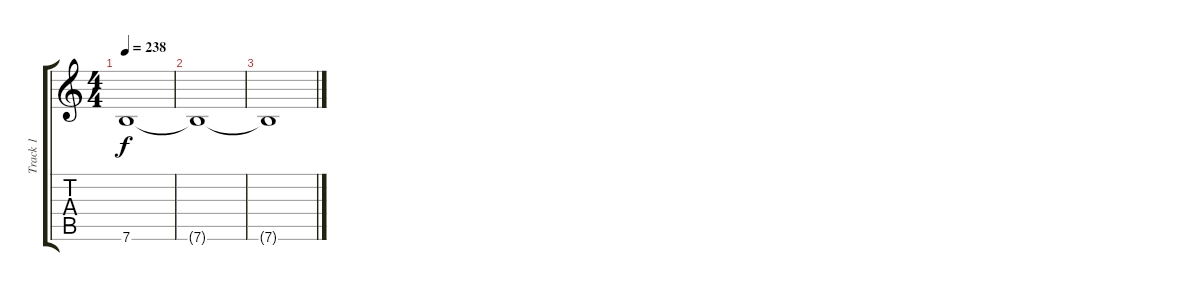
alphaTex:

\track ("Track 1" "Track 1") {instrument overdrivenguitar}
\staff {score tabs}
\tuning (E4 B3 G3 D3 A2 E2) {hide}
\ts (4 4)
\tempo 238
\clef g2
\ks c
7.6{t}.1{dy f} |
7.6{t}.1 |
7.6{t}.1
